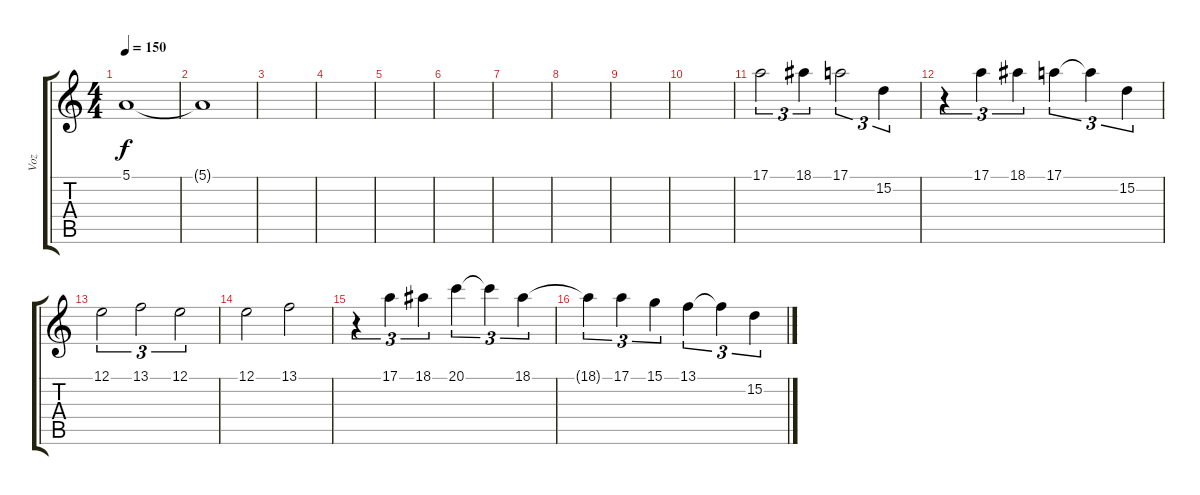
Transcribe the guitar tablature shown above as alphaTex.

\track ("Voz" "Voz") {instrument pad4choir}
\staff {score tabs}
\tuning (E4 B3 G3 D3 A2 E2) {hide}
\ts (4 4)
\tempo 150
\clef g2
\ks c
5.1.1{dy f} |
5.1{t}.1 |
|
|
|
|
|
|
|
|
17.1.2{tu (3 2)} 18.1.4{tu (3 2)} 17.1.2{tu (3 2)} 15.2.4{tu (3 2)} |
r.4{tu (3 2)} 17.1.4{tu (3 2)} 18.1.4{tu (3 2)} 17.1.4{tu (3 2)} 17.1{t}.4{tu (3 2)} 15.2.4{tu (3 2)} |
12.1.2{tu (3 2)} 13.1.2{tu (3 2)} 12.1.2{tu (3 2)} |
12.1.2 13.1.2 |
r.4{tu (3 2)} 17.1.4{tu (3 2)} 18.1.4{tu (3 2)} 20.1.4{tu (3 2)} 20.1{t}.4{tu (3 2)} 18.1.4{tu (3 2)} |
18.1{t}.4{tu (3 2)} 17.1.4{tu (3 2)} 15.1.4{tu (3 2)} 13.1.4{tu (3 2)} 13.1{t}.4{tu (3 2)} 15.2.4{tu (3 2)}
